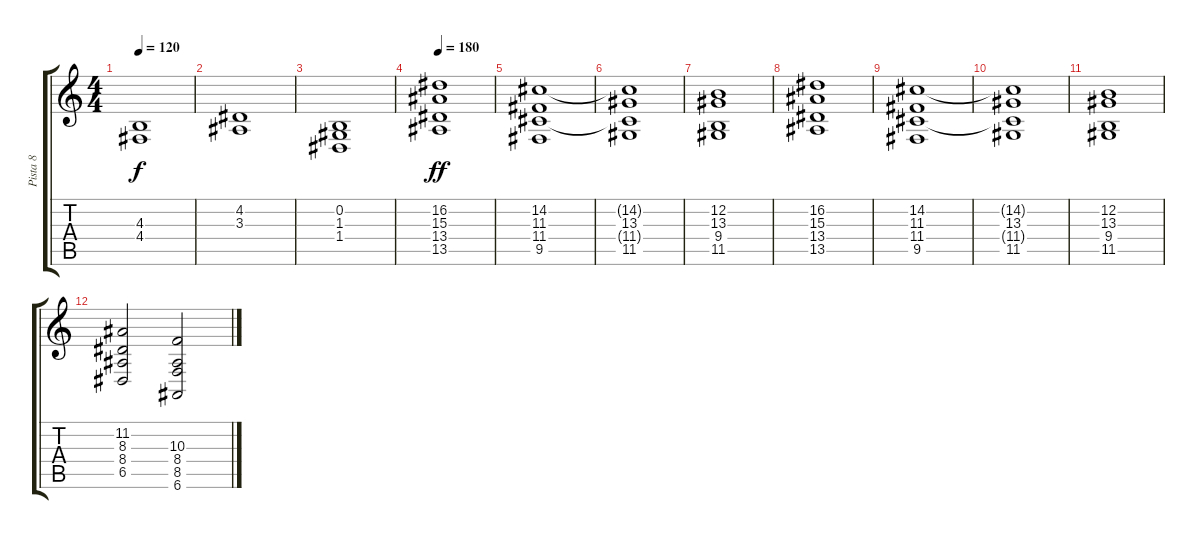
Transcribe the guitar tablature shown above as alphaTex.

\track ("Pista 8" "Pista 8") {instrument stringensemble1}
\staff {score tabs}
\tuning (E4 B3 G3 D3 A2 E2) {hide}
\ts (4 4)
\tempo 120
\clef g2
\ks c
(4.3 4.4).1{dy f} |
(4.2 3.3).1 |
(0.2 1.3 1.4).1 |
\tempo 180
(16.2 15.3 13.4 13.5).1{dy ff volume 12 balance 8} |
(14.2 11.3 11.4 9.5).1 |
(14.2{t} 13.3 11.4{t} 11.5).1 |
(12.2 13.3 9.4 11.5).1 |
(16.2 15.3 13.4 13.5).1 |
(14.2 11.3 11.4 9.5).1 |
(14.2{t} 13.3 11.4{t} 11.5).1 |
(12.2 13.3 9.4 11.5).1 |
(11.2 8.3 8.4 6.5).2 (10.3 8.4 8.5 6.6).2
